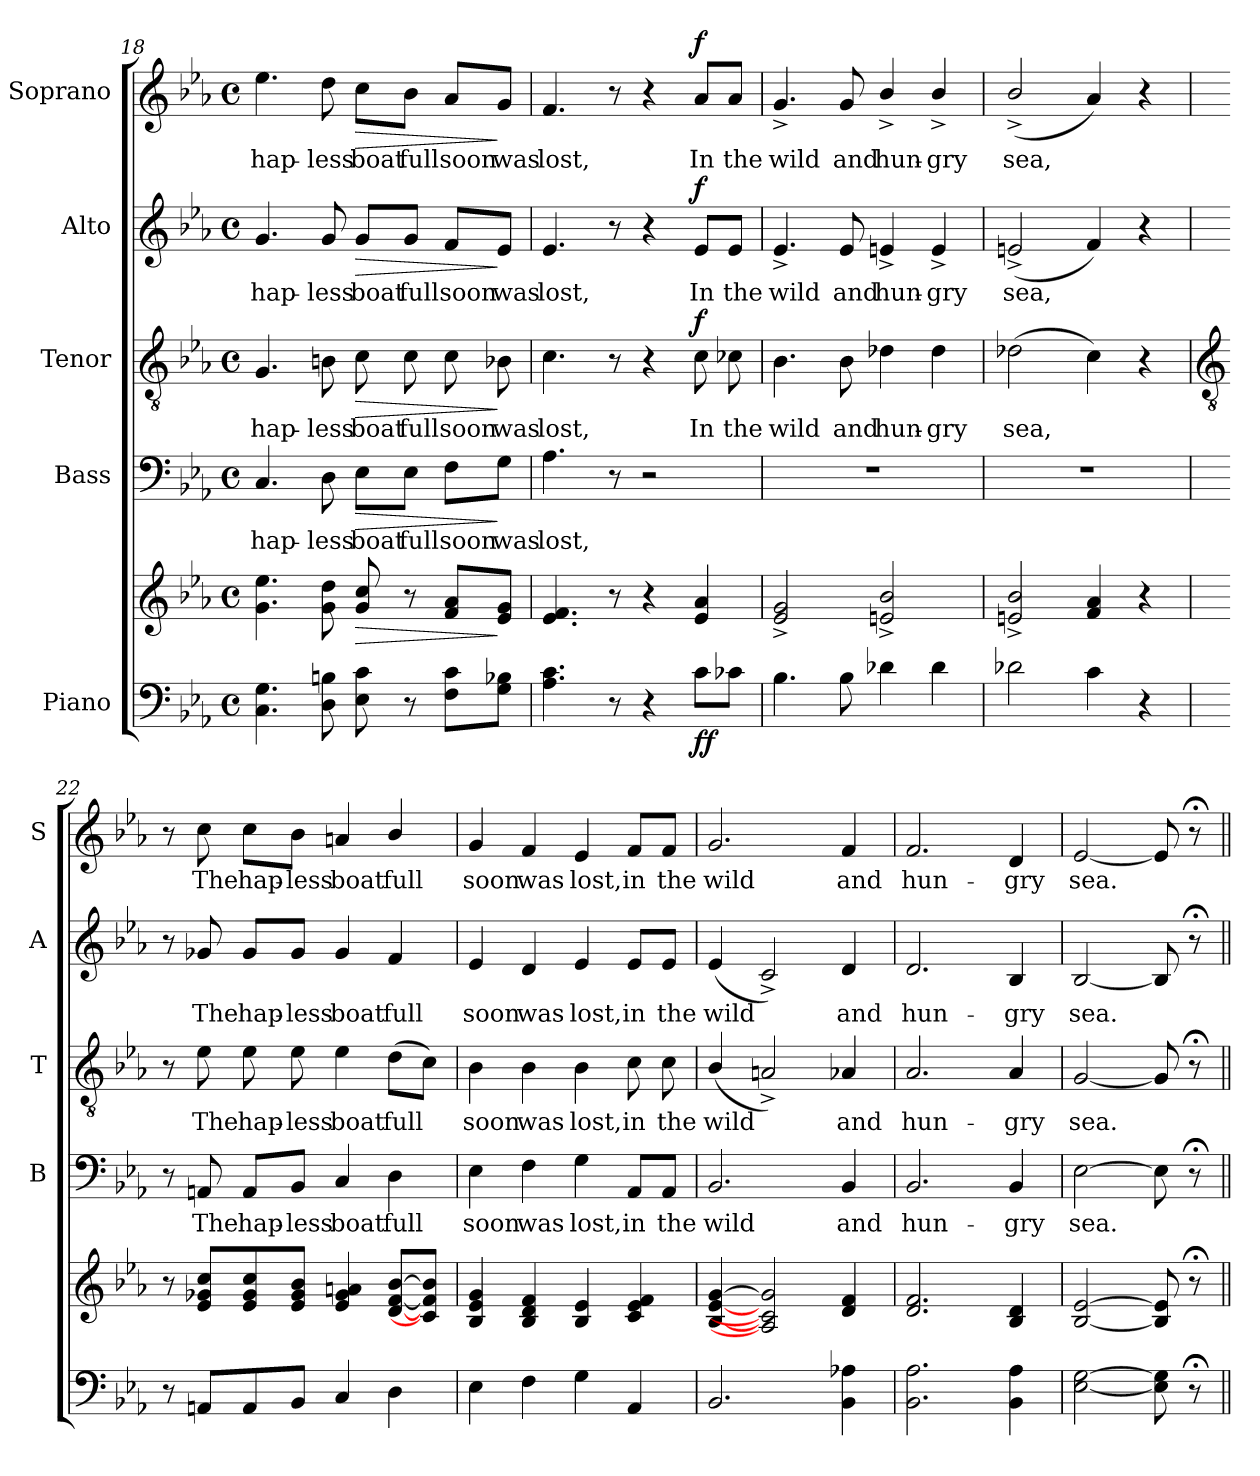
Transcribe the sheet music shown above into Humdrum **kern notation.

**kern	**kern	**dynam	**kern	**text	**dynam	**kern	**text	**dynam	**kern	**text	**dynam	**kern	**text	**dynam
*part5	*part5	*part5	*part4	*part4	*part4	*part3	*part3	*part3	*part2	*part2	*part2	*part1	*part1	*part1
*staff6	*staff5	*staff5/6	*staff4	*staff4	*staff4	*staff3	*staff3	*staff3	*staff2	*staff2	*staff2	*staff1	*staff1	*staff1
*I"Piano	*	*	*I"Bass	*	*	*I"Tenor	*	*	*I"Alto	*	*	*I"Soprano	*	*
*	*	*	*I'B	*	*	*I'T	*	*	*I'A	*	*	*I'S	*	*
!!LO:LB:g=z
*clefF4	*clefG2	*	*clefF4	*	*	*clefGv2	*	*	*clefG2	*	*	*clefG2	*	*
*k[b-e-a-]	*k[b-e-a-]	*	*k[b-e-a-]	*	*	*k[b-e-a-]	*	*	*k[b-e-a-]	*	*	*k[b-e-a-]	*	*
*E-:	*E-:	*	*E-:	*	*	*E-:	*	*	*E-:	*	*	*E-:	*	*
*M4/4	*M4/4	*	*M4/4	*	*	*M4/4	*	*	*M4/4	*	*	*M4/4	*	*
*met(c)	*met(c)	*	*met(c)	*	*	*met(c)	*	*	*met(c)	*	*	*met(c)	*	*
=18	=18	=18	=18	=18	=18	=18	=18	=18	=18	=18	=18	=18	=18	=18
!	!	!	!	!LO:LY:b	!	!	!LO:LY:b	!	!	!LO:LY:b	!	!	!LO:LY:b	!
4.C 4.G	4.g 4.ee-	.	4.C	hap-	.	4.G	hap-	.	4.g	hap-	.	4.ee-	hap-	.
!	!	!	!	!LO:LY:b	!	!	!LO:LY:b	!	!	!LO:LY:b	!	!	!LO:LY:b	!
8D 8Bn	8g 8dd	.	8D	-less	.	8Bn	-less	.	8g	-less	.	8dd	-less	.
!	!	!LO:HP:b	!	!LO:LY:b	!LO:HP:b	!	!LO:LY:b	!LO:HP:b	!	!LO:LY:b	!LO:HP:b	!	!LO:LY:b	!LO:HP:b
8E- 8c	8g 8cc	>	8E-\L	boat	>	8c	boat	>	8g/L	boat	>	8cc\L	boat	>
!	!	!	!	!LO:LY:b	!	!	!LO:LY:b	!	!	!LO:LY:b	!	!	!LO:LY:b	!
8r	8r	.	8E-\J	full	.	8c	full	.	8g/J	full	.	8b-\J	full	.
!	!	!	!	!LO:LY:b	!	!	!LO:LY:b	!	!	!LO:LY:b	!	!	!LO:LY:b	!
8F 8cL	8f 8a-L	.	8F\L	soon	.	8c	soon	.	8f/L	soon	.	8a-/L	soon	.
!	!	!	!	!LO:LY:b	!	!	!LO:LY:b	!	!	!LO:LY:b	!	!	!LO:LY:b	!
8G 8B-XJ	8e- 8gJ	]	8G\J	was	]	8B-X	was	]	8e-/J	was	]	8g/J	was	]
=19	=19	=19	=19	=19	=19	=19	=19	=19	=19	=19	=19	=19	=19	=19
!	!	!	!	!LO:LY:b	!	!	!LO:LY:b	!	!	!LO:LY:b	!	!	!LO:LY:b	!
4.A- 4.c	4.e- 4.f	.	4.A-	lost,	.	4.c	lost,	.	4.e-	lost,	.	4.f	lost,	.
8r	8r	.	8r	.	.	8r	.	.	8r	.	.	8r	.	.
4r	4r	.	2r	.	.	4r	.	.	4r	.	.	4r	.	.
!	!	!LO:DY:b=2	!	!	!	!	!LO:LY:b	!	!	!LO:LY:b	!	!	!LO:LY:b	!
!	!	!LO:DY:n=1:b	!	!	!	!	!	!LO:DY:b	!	!	!LO:DY:b	!	!	!LO:DY:b
8cL	4e- 4a-	f f	.	.	.	8c	In	f	8e-/L	In	f	8a-/L	In	f
!	!	!	!	!	!	!	!LO:LY:b	!	!	!LO:LY:b	!	!	!LO:LY:b	!
8c-XJ	.	.	.	.	.	8c-X	the	.	8e-/J	the	.	8a-/J	the	.
=20	=20	=20	=20	=20	=20	=20	=20	=20	=20	=20	=20	=20	=20	=20
!	!	!	!	!	!	!	!LO:LY:b	!	!	!LO:LY:b	!	!	!LO:LY:b	!
4.B-	2e-^ 2g^	.	1r	.	.	4.B-	wild	.	4.e-^	wild	.	4.g^	wild	.
!	!	!	!	!	!	!	!LO:LY:b	!	!	!LO:LY:b	!	!	!LO:LY:b	!
8B-	.	.	.	.	.	8B-	and	.	8e-	and	.	8g	and	.
!	!	!	!	!	!	!	!LO:LY:b	!	!	!LO:LY:b	!	!	!LO:LY:b	!
4d-X	2en/^ 2b-/^	.	.	.	.	4d-X	hun-	.	4en^	hun-	.	4b-^/	hun-	.
!	!	!	!	!	!	!	!LO:LY:b	!	!	!LO:LY:b	!	!	!LO:LY:b	!
4d-	.	.	.	.	.	4d-	-gry	.	4e^	-gry	.	4b-^/	-gry	.
=21	=21	=21	=21	=21	=21	=21	=21	=21	=21	=21	=21	=21	=21	=21
!	!	!	!	!	!	!	!LO:LY:b	!	!	!LO:LY:b	!	!	!LO:LY:b	!
2d-X	2en/^ 2b-/^	.	1r	.	.	(>2d-X	sea,	.	(<2en^	sea,	.	(<2b-^/	sea,	.
4c	4f 4a-	.	.	.	.	4c)	.	.	4f)	.	.	4a-)	.	.
4r	4r	.	.	.	.	4r	.	.	4r	.	.	4r	.	.
!!LO:LB:g=z
=22	=22	=22	=22	=22	=22	=22	=22	=22	=22	=22	=22	=22	=22	=22
*	*	*	*	*	*	*clefGv2	*	*	*	*	*	*	*	*
8r	8r	.	8r	.	.	8r	.	.	8r	.	.	8r	.	.
!	!	!	!	!LO:LY:b	!	!	!LO:LY:b	!	!	!LO:LY:b	!	!	!LO:LY:b	!
8AAnL	8e- 8g-X 8ccL	.	8AAn	The	.	8e-	The	.	8g-X	The	.	8cc	The	.
!	!	!	!	!LO:LY:b	!	!	!LO:LY:b	!	!	!LO:LY:b	!	!	!LO:LY:b	!
8AA	8e- 8g- 8cc	.	8AA/L	hap-	.	8e-	hap-	.	8g-/L	hap-	.	8cc\L	hap-	.
!	!	!	!	!LO:LY:b	!	!	!LO:LY:b	!	!	!LO:LY:b	!	!	!LO:LY:b	!
8BB-J	8e-/ 8g-/ 8b-/J	.	8BB-/J	-less	.	8e-	-less	.	8g-/J	-less	.	8b-\J	-less	.
!	!	!	!	!LO:LY:b	!	!	!LO:LY:b	!	!	!LO:LY:b	!	!	!LO:LY:b	!
4C	4e- 4g- 4an	.	4C	boat	.	4e-	boat	.	4g-	boat	.	4an	boat	.
!	!	!	!	!LO:LY:b	!	!	!LO:LY:b	!	!	!LO:LY:b	!	!	!LO:LY:b	!
4D	[8d/ [8f/ [8b-/L	.	4D	full	.	(>8dL	full	.	4f	full	.	4b-/	full	.
.	8c] 8f] 8b-]J	.	.	.	.	8cJ)	.	.	.	.	.	.	.	.
=23	=23	=23	=23	=23	=23	=23	=23	=23	=23	=23	=23	=23	=23	=23
!	!	!	!	!LO:LY:b	!	!	!LO:LY:b	!	!	!LO:LY:b	!	!	!LO:LY:b	!
4E-	4B- 4e- 4g	.	4E-	soon	.	4B-	soon	.	4e-	soon	.	4g	soon	.
!	!	!	!	!LO:LY:b	!	!	!LO:LY:b	!	!	!LO:LY:b	!	!	!LO:LY:b	!
4F	4B- 4d 4f	.	4F	was	.	4B-	was	.	4d	was	.	4f	was	.
!	!	!	!	!LO:LY:b	!	!	!LO:LY:b	!	!	!LO:LY:b	!	!	!LO:LY:b	!
4G	4B- 4e-	.	4G	lost,	.	4B-	lost,	.	4e-	lost,	.	4e-	lost,	.
!	!	!	!	!LO:LY:b	!	!	!LO:LY:b	!	!	!LO:LY:b	!	!	!LO:LY:b	!
4AA-	4c 4e- 4f	.	8AA-/L	in	.	8c	in	.	8e-/L	in	.	8f/L	in	.
!	!	!	!	!LO:LY:b	!	!	!LO:LY:b	!	!	!LO:LY:b	!	!	!LO:LY:b	!
.	.	.	8AA-/J	the	.	8c	the	.	8e-/J	the	.	8f/J	the	.
=24	=24	=24	=24	=24	=24	=24	=24	=24	=24	=24	=24	=24	=24	=24
!	!	!	!	!LO:LY:b	!	!	!LO:LY:b	!	!	!LO:LY:b	!	!	!LO:LY:b	!
2.BB-	[4B- [4e- [4g	.	2.BB-	wild	.	(<4B-/	wild	.	(<4e-	wild	.	2.g	wild	.
.	2A] 2c] 2g]	.	.	.	.	2An^)	.	.	2c^)	.	.	.	.	.
!	!	!	!	!LO:LY:b	!	!	!LO:LY:b	!	!	!LO:LY:b	!	!	!LO:LY:b	!
4BB- 4A-X	4d 4f	.	4BB-	and	.	4A-X	and	.	4d	and	.	4f	and	.
=25	=25	=25	=25	=25	=25	=25	=25	=25	=25	=25	=25	=25	=25	=25
!	!	!	!	!LO:LY:b	!	!	!LO:LY:b	!	!	!LO:LY:b	!	!	!LO:LY:b	!
2.BB- 2.A-	2.d 2.f	.	2.BB-	hun-	.	2.A-	hun-	.	2.d	hun-	.	2.f	hun-	.
!	!	!	!	!LO:LY:b	!	!	!LO:LY:b	!	!	!LO:LY:b	!	!	!LO:LY:b	!
4BB- 4A-	4B- 4d	.	4BB-	-gry	.	4A-	-gry	.	4B-	-gry	.	4d	-gry	.
=26	=26	=26	=26	=26	=26	=26	=26	=26	=26	=26	=26	=26	=26	=26
!	!	!	!	!LO:LY:b	!	!	!LO:LY:b	!	!	!LO:LY:b	!	!	!LO:LY:b	!
[2E- [2G	[2B- [2e-	.	[2E-	sea.	.	[2G	sea.	.	[2B-	sea.	.	[2e-	sea.	.
8E-] 8G]	8B-] 8e-]	.	8E-]	.	.	8G]	.	.	8B-]	.	.	8e-]	.	.
8r;<	8r;<	.	8r;<	.	.	8r;<	.	.	8r;<	.	.	8r;<	.	.
=||	=||	=||	=||	=||	=||	=||	=||	=||	=||	=||	=||	=||	=||	=||
*-	*-	*-	*-	*-	*-	*-	*-	*-	*-	*-	*-	*-	*-	*-
